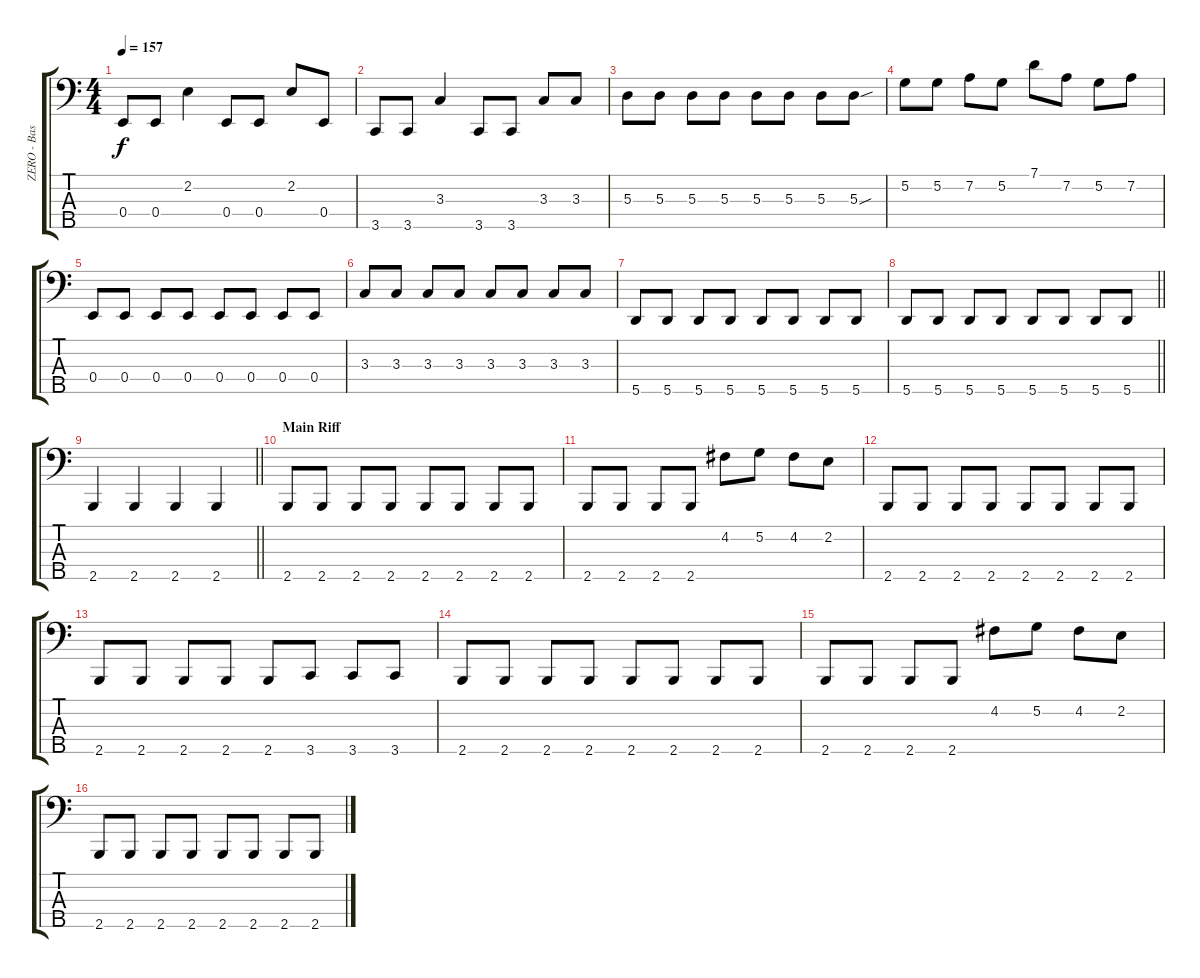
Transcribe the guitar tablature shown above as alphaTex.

\track ("ZERO - Bass" "ZERO - Bas") {instrument electricbassfinger}
\staff {score tabs}
\tuning (G2 D2 A1 E1 A0) {hide}
\ts (4 4)
\section ("" "")
\tempo 157
\clef f4
\ks c
0.4.8{dy f} 0.4.8 2.2.4 0.4.8 0.4.8 2.2.8 0.4.8 |
3.5.8 3.5.8 3.3.4 3.5.8 3.5.8 3.3.8 3.3.8 |
5.3.8 5.3.8 5.3.8 5.3.8 5.3.8 5.3.8 5.3.8 5.3{sou}.8 |
5.2.8 5.2.8 7.2.8 5.2.8 7.1.8 7.2.8 5.2.8 7.2.8 |
0.4.8 0.4.8 0.4.8 0.4.8 0.4.8 0.4.8 0.4.8 0.4.8 |
3.3.8 3.3.8 3.3.8 3.3.8 3.3.8 3.3.8 3.3.8 3.3.8 |
5.5.8 5.5.8 5.5.8 5.5.8 5.5.8 5.5.8 5.5.8 5.5.8 |
\barLineRight lightlight
5.5.8 5.5.8 5.5.8 5.5.8 5.5.8 5.5.8 5.5.8 5.5.8 |
\barLineRight lightlight
2.5.4 2.5.4 2.5.4 2.5.4 |
\section ("" "Main Riff")
2.5.8 2.5.8 2.5.8 2.5.8 2.5.8 2.5.8 2.5.8 2.5.8 |
2.5.8 2.5.8 2.5.8 2.5.8 4.2.8 5.2.8 4.2.8 2.2.8 |
2.5.8 2.5.8 2.5.8 2.5.8 2.5.8 2.5.8 2.5.8 2.5.8 |
2.5.8 2.5.8 2.5.8 2.5.8 2.5.8 3.5.8 3.5.8 3.5.8 |
2.5.8 2.5.8 2.5.8 2.5.8 2.5.8 2.5.8 2.5.8 2.5.8 |
2.5.8 2.5.8 2.5.8 2.5.8 4.2.8 5.2.8 4.2.8 2.2.8 |
2.5.8 2.5.8 2.5.8 2.5.8 2.5.8 2.5.8 2.5.8 2.5.8
